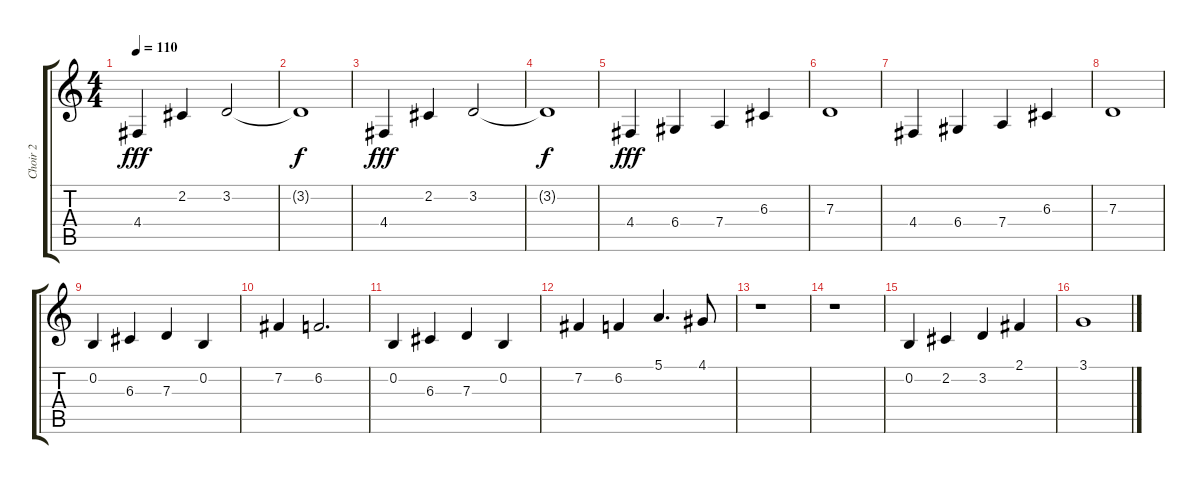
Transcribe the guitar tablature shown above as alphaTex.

\track ("Choir 2" "Choir 2") {instrument choiraahs}
\staff {score tabs}
\tuning (E4 B3 G3 D3 A2 E2) {hide}
\ts (4 4)
\tempo 110
\clef g2
\ks c
4.4.4{dy fff} 2.2.4 3.2.2 |
3.2{t}.1{dy f} |
4.4.4{dy fff} 2.2.4 3.2.2 |
3.2{t}.1{dy f} |
4.4.4{dy fff} 6.4.4 7.4.4 6.3.4 |
7.3.1 |
4.4.4 6.4.4 7.4.4 6.3.4 |
7.3.1 |
0.2.4 6.3.4 7.3.4 0.2.4 |
7.2.4 6.2.2{d} |
0.2.4 6.3.4 7.3.4 0.2.4 |
7.2.4 6.2.4 5.1.4{d} 4.1.8 |
r.1 |
r.1 |
0.2.4 2.2.4 3.2.4 2.1.4 |
3.1.1
